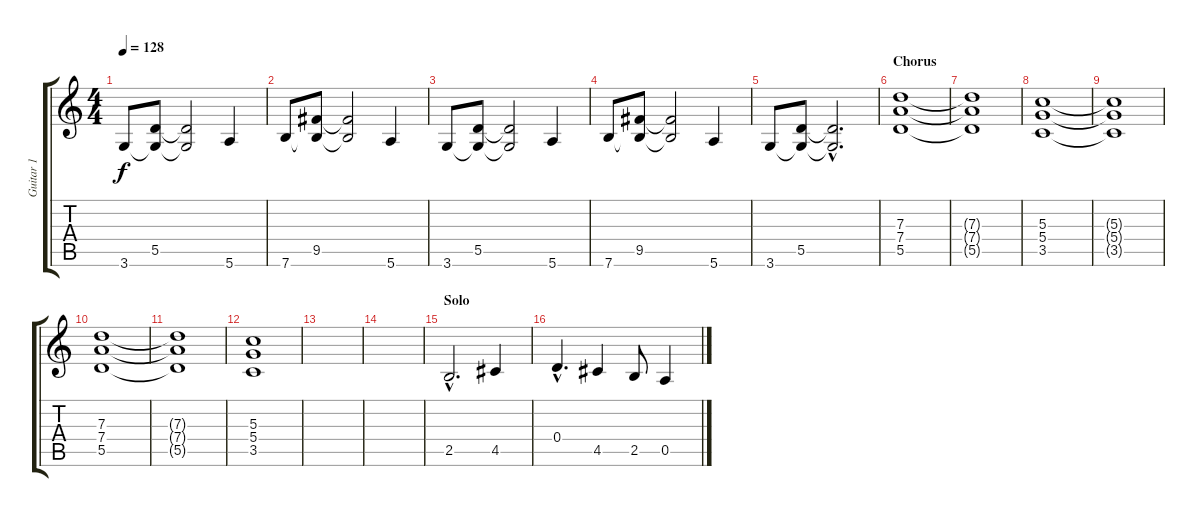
\track ("Guitar 1" "Guitar 1") {instrument electricguitarclean}
\staff {score tabs}
\tuning (E4 B3 G3 D3 A2 E2) {hide}
\ts (4 4)
\tempo 128
\clef g2
\ks c
3.6.8{dy f} (5.5 3.6{t}).8 (5.5{t} 3.6{t}).2 5.6.4 |
7.6.8 (9.5 7.6{t}).8 (9.5{t} 7.6{t}).2 5.6.4 |
3.6.8 (5.5 3.6{t}).8 (5.5{t} 3.6{t}).2 5.6.4 |
7.6.8 (9.5 7.6{t}).8 (9.5{t} 7.6{t}).2 5.6.4 |
3.6.8 (5.5 3.6{t}).8 (5.5{hac t} 3.6{hac t}).2{d} |
\section ("" "Chorus")
(7.3 7.4 5.5).1 |
(7.3{t} 7.4{t} 5.5{t}).1 |
(5.3 5.4 3.5).1 |
(5.3{t} 5.4{t} 3.5{t}).1 |
(7.3 7.4 5.5).1 |
(7.3{t} 7.4{t} 5.5{t}).1 |
(5.3 5.4 3.5).1 |
|
|
\section ("" "Solo")
2.5{hac}.2{d} 4.5.4 |
0.4{hac}.4{d} 4.5.4 2.5.8 0.5.4
